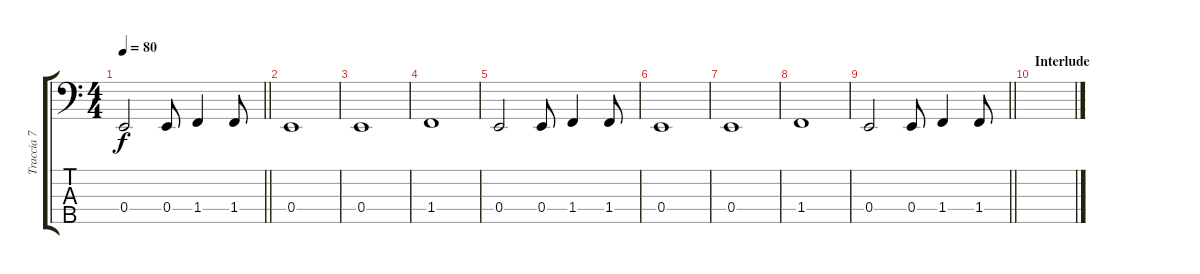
\track ("Traccia 7" "Traccia 7") {instrument electricbassfinger}
\staff {score tabs}
\tuning (G2 D2 A1 E1 B0) {hide}
\ts (4 4)
\tempo 80
\clef f4
\barLineRight lightlight
\ks c
0.4.2{dy f} 0.4.8 1.4.4 1.4.8 |
0.4.1 |
0.4.1 |
1.4.1 |
0.4.2 0.4.8 1.4.4 1.4.8 |
0.4.1 |
0.4.1 |
1.4.1 |
\barLineRight lightlight
0.4.2 0.4.8 1.4.4 1.4.8 |
\section ("" "Interlude")
